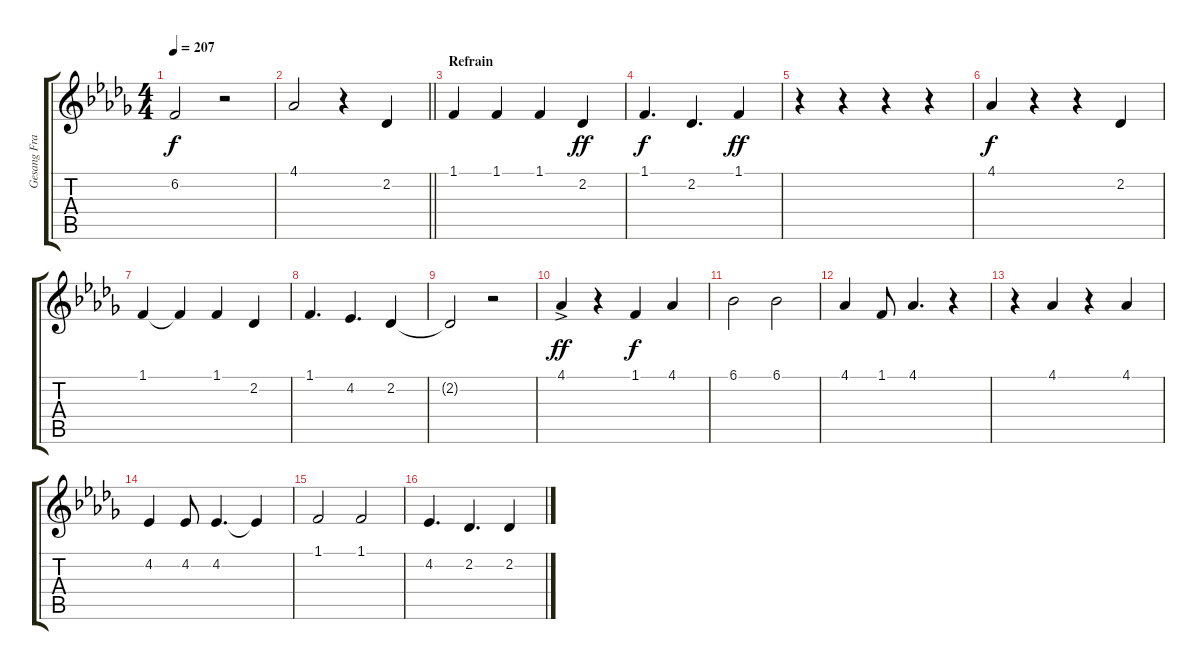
\track ("Gesang Frau " "Gesang Fra") {instrument vibraphone}
\staff {score tabs}
\tuning (E4 B3 G3 D3 A2 E2) {hide}
\ts (4 4)
\tempo 207
\clef g2
\ks bbminor
6.2.2{dy f} r.2 |
\barLineRight lightlight
4.1.2 r.4 2.2.4 |
\section ("" "Refrain")
1.1.4 1.1.4 1.1.4 2.2.4{dy ff} |
1.1.4{d dy f} 2.2.4{d} 1.1.4{dy ff} |
r.4 r.4 r.4 r.4 |
4.1.4{dy f} r.4 r.4 2.2.4 |
1.1.4 1.1{t}.4 1.1.4 2.2.4 |
1.1.4{d} 4.2.4{d} 2.2.4 |
2.2{t}.2 r.2 |
4.1{ac}.4{dy ff} r.4 1.1.4{dy f} 4.1.4 |
6.1.2 6.1.2 |
4.1.4 1.1.8 4.1.4{d} r.4 |
r.4 4.1.4 r.4 4.1.4 |
4.2.4 4.2.8 4.2.4{d} 4.2{t}.4 |
1.1.2 1.1.2 |
4.2.4{d} 2.2.4{d} 2.2.4
